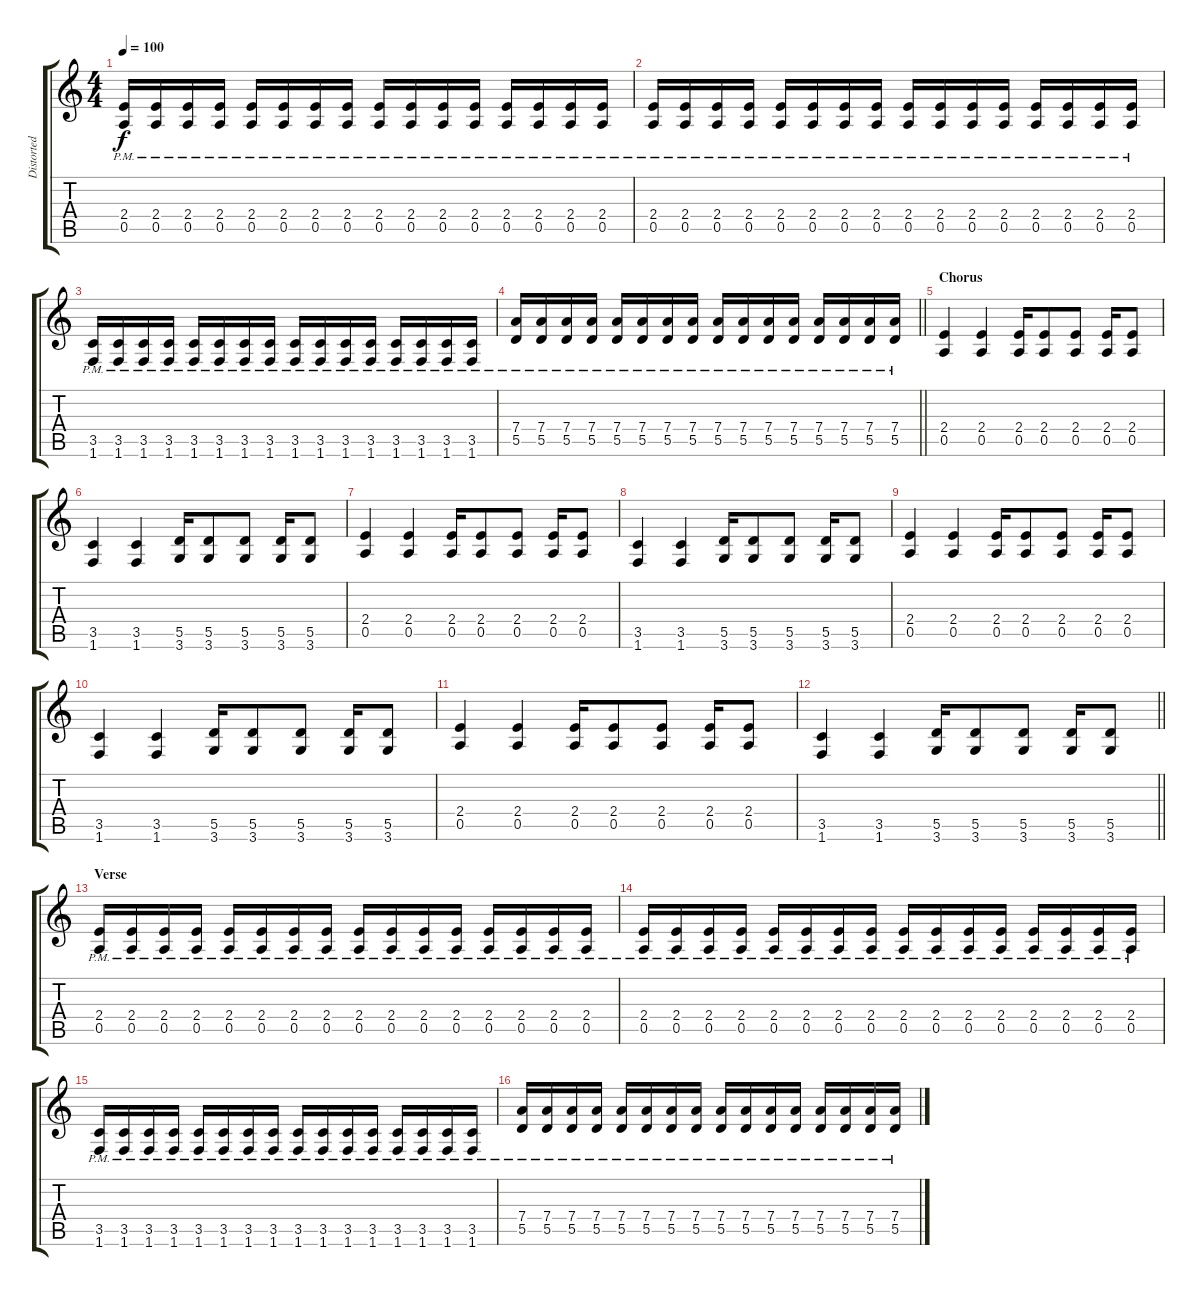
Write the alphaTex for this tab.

\track ("Distorted Rhythm" "Distorted ") {instrument distortionguitar}
\staff {score tabs}
\tuning (E4 B3 G3 D3 A2 E2) {hide}
\ts (4 4)
\tempo 100
\clef g2
\ks c
(2.4{pm} 0.5{pm}).16{dy f} (2.4{pm} 0.5{pm}).16 (2.4{pm} 0.5{pm}).16 (2.4{pm} 0.5{pm}).16 (2.4{pm} 0.5{pm}).16 (2.4{pm} 0.5{pm}).16 (2.4{pm} 0.5{pm}).16 (2.4{pm} 0.5{pm}).16 (2.4{pm} 0.5{pm}).16 (2.4{pm} 0.5{pm}).16 (2.4{pm} 0.5{pm}).16 (2.4{pm} 0.5{pm}).16 (2.4{pm} 0.5{pm}).16 (2.4{pm} 0.5{pm}).16 (2.4{pm} 0.5{pm}).16 (2.4{pm} 0.5{pm}).16 |
(2.4{pm} 0.5{pm}).16 (2.4{pm} 0.5{pm}).16 (2.4{pm} 0.5{pm}).16 (2.4{pm} 0.5{pm}).16 (2.4{pm} 0.5{pm}).16 (2.4{pm} 0.5{pm}).16 (2.4{pm} 0.5{pm}).16 (2.4{pm} 0.5{pm}).16 (2.4{pm} 0.5{pm}).16 (2.4{pm} 0.5{pm}).16 (2.4{pm} 0.5{pm}).16 (2.4{pm} 0.5{pm}).16 (2.4{pm} 0.5{pm}).16 (2.4{pm} 0.5{pm}).16 (2.4{pm} 0.5{pm}).16 (2.4{pm} 0.5{pm}).16 |
(3.5{pm} 1.6{pm}).16 (3.5{pm} 1.6{pm}).16 (3.5{pm} 1.6{pm}).16 (3.5{pm} 1.6{pm}).16 (3.5{pm} 1.6{pm}).16 (3.5{pm} 1.6{pm}).16 (3.5{pm} 1.6{pm}).16 (3.5{pm} 1.6{pm}).16 (3.5{pm} 1.6{pm}).16 (3.5{pm} 1.6{pm}).16 (3.5{pm} 1.6{pm}).16 (3.5{pm} 1.6{pm}).16 (3.5{pm} 1.6{pm}).16 (3.5{pm} 1.6{pm}).16 (3.5{pm} 1.6{pm}).16 (3.5{pm} 1.6{pm}).16 |
\barLineRight lightlight
(7.4{pm} 5.5{pm}).16 (7.4{pm} 5.5{pm}).16 (7.4{pm} 5.5{pm}).16 (7.4{pm} 5.5{pm}).16 (7.4{pm} 5.5{pm}).16 (7.4{pm} 5.5{pm}).16 (7.4{pm} 5.5{pm}).16 (7.4{pm} 5.5{pm}).16 (7.4{pm} 5.5{pm}).16 (7.4{pm} 5.5{pm}).16 (7.4{pm} 5.5{pm}).16 (7.4{pm} 5.5{pm}).16 (7.4{pm} 5.5{pm}).16 (7.4{pm} 5.5{pm}).16 (7.4{pm} 5.5{pm}).16 (7.4{pm} 5.5{pm}).16 |
\section ("" "Chorus")
(2.4 0.5).4 (2.4 0.5).4 (2.4 0.5).16 (2.4 0.5).8 (2.4 0.5).8 (2.4 0.5).16 (2.4 0.5).8 |
(3.5 1.6).4 (3.5 1.6).4 (5.5 3.6).16 (5.5 3.6).8 (5.5 3.6).8 (5.5 3.6).16 (5.5 3.6).8 |
(2.4 0.5).4 (2.4 0.5).4 (2.4 0.5).16 (2.4 0.5).8 (2.4 0.5).8 (2.4 0.5).16 (2.4 0.5).8 |
(3.5 1.6).4 (3.5 1.6).4 (5.5 3.6).16 (5.5 3.6).8 (5.5 3.6).8 (5.5 3.6).16 (5.5 3.6).8 |
(2.4 0.5).4 (2.4 0.5).4 (2.4 0.5).16 (2.4 0.5).8 (2.4 0.5).8 (2.4 0.5).16 (2.4 0.5).8 |
(3.5 1.6).4 (3.5 1.6).4 (5.5 3.6).16 (5.5 3.6).8 (5.5 3.6).8 (5.5 3.6).16 (5.5 3.6).8 |
(2.4 0.5).4 (2.4 0.5).4 (2.4 0.5).16 (2.4 0.5).8 (2.4 0.5).8 (2.4 0.5).16 (2.4 0.5).8 |
\barLineRight lightlight
(3.5 1.6).4 (3.5 1.6).4 (5.5 3.6).16 (5.5 3.6).8 (5.5 3.6).8 (5.5 3.6).16 (5.5 3.6).8 |
\section ("" "Verse ")
(2.4{pm} 0.5{pm}).16 (2.4{pm} 0.5{pm}).16 (2.4{pm} 0.5{pm}).16 (2.4{pm} 0.5{pm}).16 (2.4{pm} 0.5{pm}).16 (2.4{pm} 0.5{pm}).16 (2.4{pm} 0.5{pm}).16 (2.4{pm} 0.5{pm}).16 (2.4{pm} 0.5{pm}).16 (2.4{pm} 0.5{pm}).16 (2.4{pm} 0.5{pm}).16 (2.4{pm} 0.5{pm}).16 (2.4{pm} 0.5{pm}).16 (2.4{pm} 0.5{pm}).16 (2.4{pm} 0.5{pm}).16 (2.4{pm} 0.5{pm}).16 |
(2.4{pm} 0.5{pm}).16 (2.4{pm} 0.5{pm}).16 (2.4{pm} 0.5{pm}).16 (2.4{pm} 0.5{pm}).16 (2.4{pm} 0.5{pm}).16 (2.4{pm} 0.5{pm}).16 (2.4{pm} 0.5{pm}).16 (2.4{pm} 0.5{pm}).16 (2.4{pm} 0.5{pm}).16 (2.4{pm} 0.5{pm}).16 (2.4{pm} 0.5{pm}).16 (2.4{pm} 0.5{pm}).16 (2.4{pm} 0.5{pm}).16 (2.4{pm} 0.5{pm}).16 (2.4{pm} 0.5{pm}).16 (2.4{pm} 0.5{pm}).16 |
(3.5{pm} 1.6{pm}).16 (3.5{pm} 1.6{pm}).16 (3.5{pm} 1.6{pm}).16 (3.5{pm} 1.6{pm}).16 (3.5{pm} 1.6{pm}).16 (3.5{pm} 1.6{pm}).16 (3.5{pm} 1.6{pm}).16 (3.5{pm} 1.6{pm}).16 (3.5{pm} 1.6{pm}).16 (3.5{pm} 1.6{pm}).16 (3.5{pm} 1.6{pm}).16 (3.5{pm} 1.6{pm}).16 (3.5{pm} 1.6{pm}).16 (3.5{pm} 1.6{pm}).16 (3.5{pm} 1.6{pm}).16 (3.5{pm} 1.6{pm}).16 |
(7.4{pm} 5.5{pm}).16 (7.4{pm} 5.5{pm}).16 (7.4{pm} 5.5{pm}).16 (7.4{pm} 5.5{pm}).16 (7.4{pm} 5.5{pm}).16 (7.4{pm} 5.5{pm}).16 (7.4{pm} 5.5{pm}).16 (7.4{pm} 5.5{pm}).16 (7.4{pm} 5.5{pm}).16 (7.4{pm} 5.5{pm}).16 (7.4{pm} 5.5{pm}).16 (7.4{pm} 5.5{pm}).16 (7.4{pm} 5.5{pm}).16 (7.4{pm} 5.5{pm}).16 (7.4{pm} 5.5{pm}).16 (7.4{pm} 5.5{pm}).16
